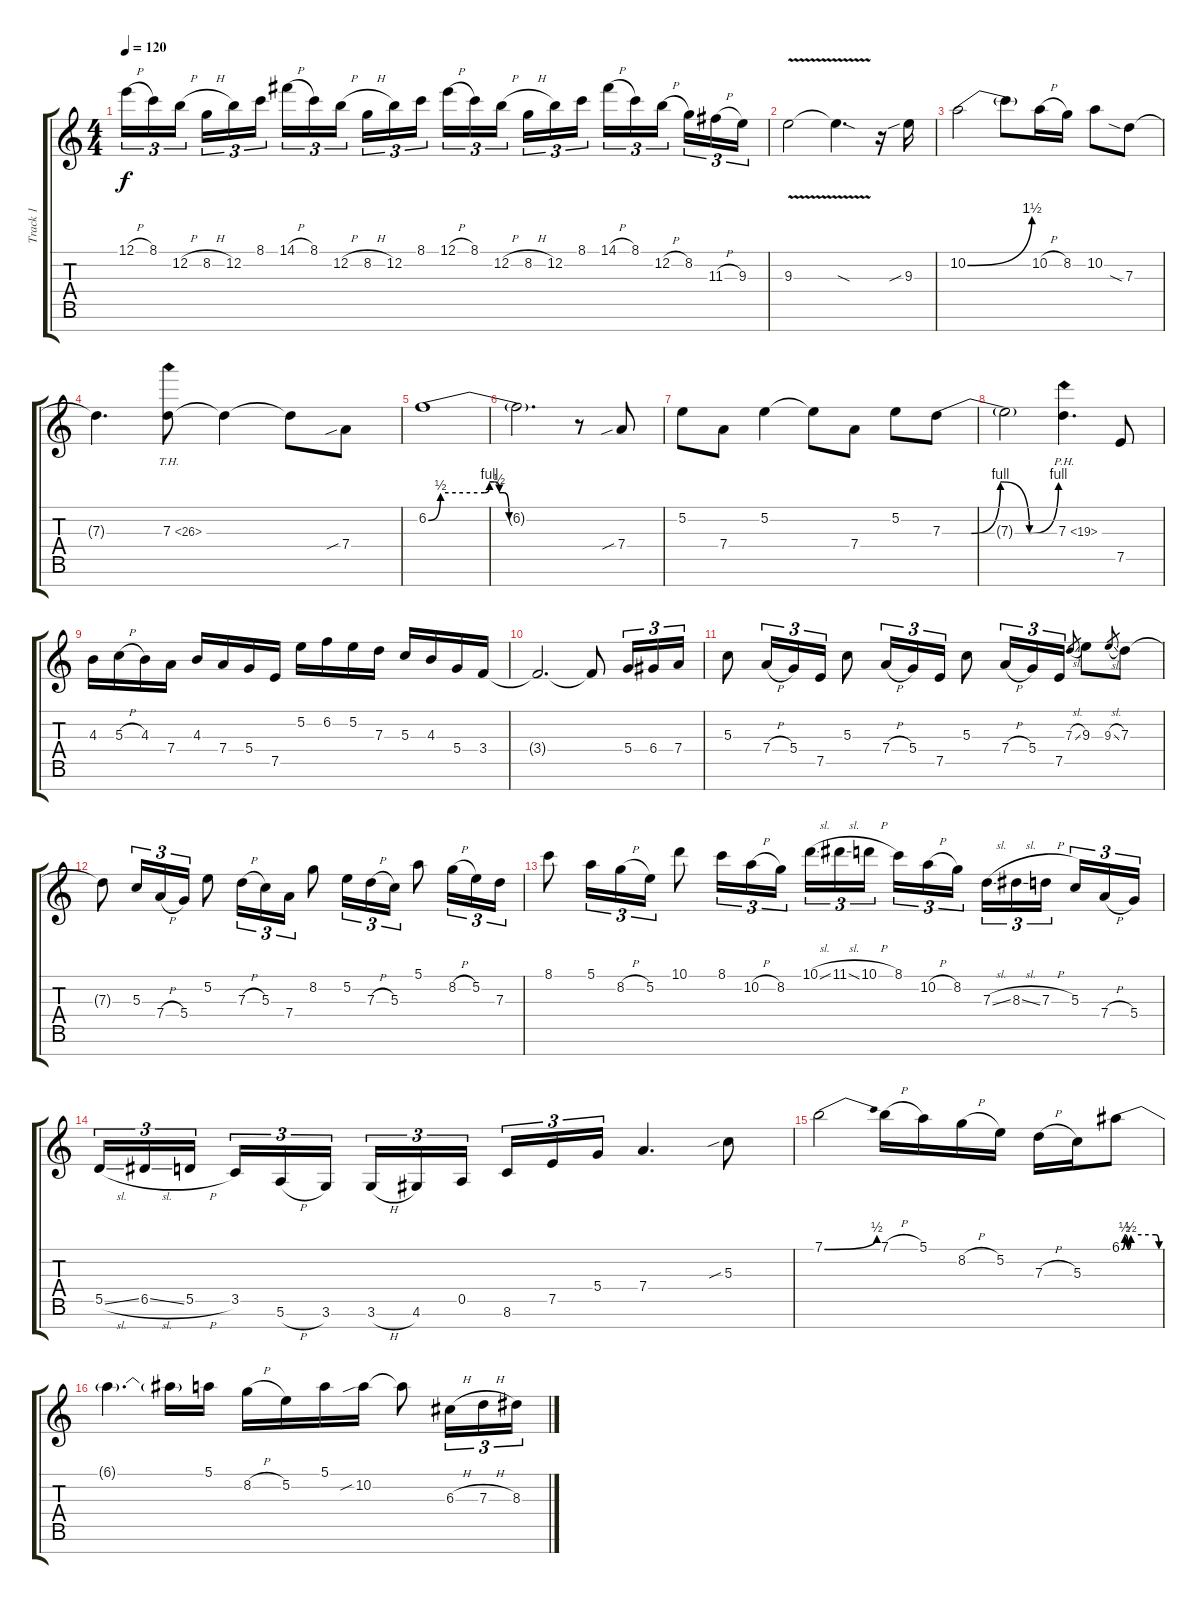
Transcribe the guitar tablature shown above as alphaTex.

\track ("Track 1" "Track 1") {instrument acousticguitarsteel}
\staff {score tabs}
\tuning (E4 B3 G3 D3 A2 E2 B1) {hide}
\ts (4 4)
\tempo 120
\clef g2
\ks c
12.1{h}.16{tu (3 2) dy f} 8.1.16{tu (3 2)} 12.2{h}.16{tu (3 2) beam splitsecondary} 8.2{h}.16{tu (3 2)} 12.2.16{tu (3 2)} 8.1.16{tu (3 2)} 14.1{h}.16{tu (3 2)} 8.1.16{tu (3 2)} 12.2{h}.16{tu (3 2) beam splitsecondary} 8.2{h}.16{tu (3 2)} 12.2.16{tu (3 2)} 8.1.16{tu (3 2)} 12.1{h}.16{tu (3 2)} 8.1.16{tu (3 2)} 12.2{h}.16{tu (3 2) beam splitsecondary} 8.2{h}.16{tu (3 2)} 12.2.16{tu (3 2)} 8.1.16{tu (3 2)} 14.1{h}.16{tu (3 2)} 8.1.16{tu (3 2)} 12.2{h}.16{tu (3 2) beam splitsecondary} 8.2.16{tu (3 2)} 11.3{h}.16{tu (3 2)} 9.3.16{tu (3 2)} |
9.3{v}.2 9.3{sod t}.4{d} r.16 9.3{sib}.16 |
10.2{be (bend 0 0 60 6)}.2 10.2{t}.8 10.2{h}.16 8.2.16 10.2.8 7.3{sia}.8 |
7.3{t}.4{d} 7.3{th 19}.8 7.3{t}.4 7.3{t}.8 7.4{sib}.8 |
6.2{be (custom 0 0 5 2 23 2 25 4 27 4 29 2 31 2 33 0 60 0)}.1 |
6.2{t}.2{d} r.8 7.4{sib}.8 |
5.2.8 7.4.8 5.2.4 5.2{t}.8 7.4.8 5.2.8 7.3{be (custom 0 0 15 0 30 4 45 0 60 4)}.8 |
7.3{t}.2 7.3{ph 12}.4{d} 7.5.8 |
4.3.16 5.3{h}.16 4.3.16 7.4.16 4.3.16 7.4.16 5.4.16 7.5.16 5.2.16 6.2.16 5.2.16 7.3.16 5.3.16 4.3.16 5.4.16 3.4.16 |
3.4{t}.2{d} 3.4{t}.8 5.4.16{tu (3 2)} 6.4.16{tu (3 2)} 7.4.16{tu (3 2)} |
5.3.8 7.4{h}.16{tu (3 2)} 5.4.16{tu (3 2)} 7.5.16{tu (3 2)} 5.3.8 7.4{h}.16{tu (3 2)} 5.4.16{tu (3 2)} 7.5.16{tu (3 2)} 5.3.8 7.4{h}.16{tu (3 2)} 5.4.16{tu (3 2)} 7.5.16{tu (3 2)} 7.3{sl}.8{gr} 9.3.8 9.3{sl}.8{gr} 7.3.8 |
7.3{t}.8 5.3.16{tu (3 2)} 7.4{h}.16{tu (3 2)} 5.4.16{tu (3 2)} 5.2.8 7.3{h}.16{tu (3 2)} 5.3.16{tu (3 2)} 7.4.16{tu (3 2)} 8.2.8 5.2.16{tu (3 2)} 7.3{h}.16{tu (3 2)} 5.3.16{tu (3 2)} 5.1.8 8.2{h}.16{tu (3 2)} 5.2.16{tu (3 2)} 7.3.16{tu (3 2)} |
8.1.8 5.1.16{tu (3 2)} 8.2{h}.16{tu (3 2)} 5.2.16{tu (3 2)} 10.1.8 8.1.16{tu (3 2)} 10.2{h}.16{tu (3 2)} 8.2.16{tu (3 2)} 10.1{sl}.16{tu (3 2)} 11.1{sl}.16{tu (3 2)} 10.1{h}.16{tu (3 2) beam splitsecondary} 8.1.16{tu (3 2)} 10.2{h}.16{tu (3 2)} 8.2.16{tu (3 2)} 7.3{sl}.16{tu (3 2)} 8.3{sl}.16{tu (3 2)} 7.3{h}.16{tu (3 2) beam splitsecondary} 5.3.16{tu (3 2)} 7.4{h}.16{tu (3 2)} 5.4.16{tu (3 2)} |
5.5{sl}.16{tu (3 2)} 6.5{sl}.16{tu (3 2)} 5.5{h}.16{tu (3 2) beam splitsecondary} 3.5.16{tu (3 2)} 5.6{h}.16{tu (3 2)} 3.6.16{tu (3 2)} 3.6{h}.16{tu (3 2)} 4.6.16{tu (3 2)} 0.5.16{tu (3 2) beam splitsecondary} 8.6.16{tu (3 2)} 7.5.16{tu (3 2)} 5.4.16{tu (3 2)} 7.4.4{d} 5.3{sib}.8 |
7.1{be (bend 0 0 60 2)}.2 7.1{h}.16 5.1.16 8.2{h}.16 5.2.16 7.3{h}.16 5.3.16 6.1{be (custom 0 0 5 2 10 0 15 2 55 2 60 0)}.8 |
6.1{t}.4{d} 6.1{t}.16 5.1.16 8.2{h}.16 5.2.16 5.1.16 10.2{sib}.16 10.2{t}.8 6.3{h}.16{tu (3 2)} 7.3{h}.16{tu (3 2)} 8.3.16{tu (3 2)}
